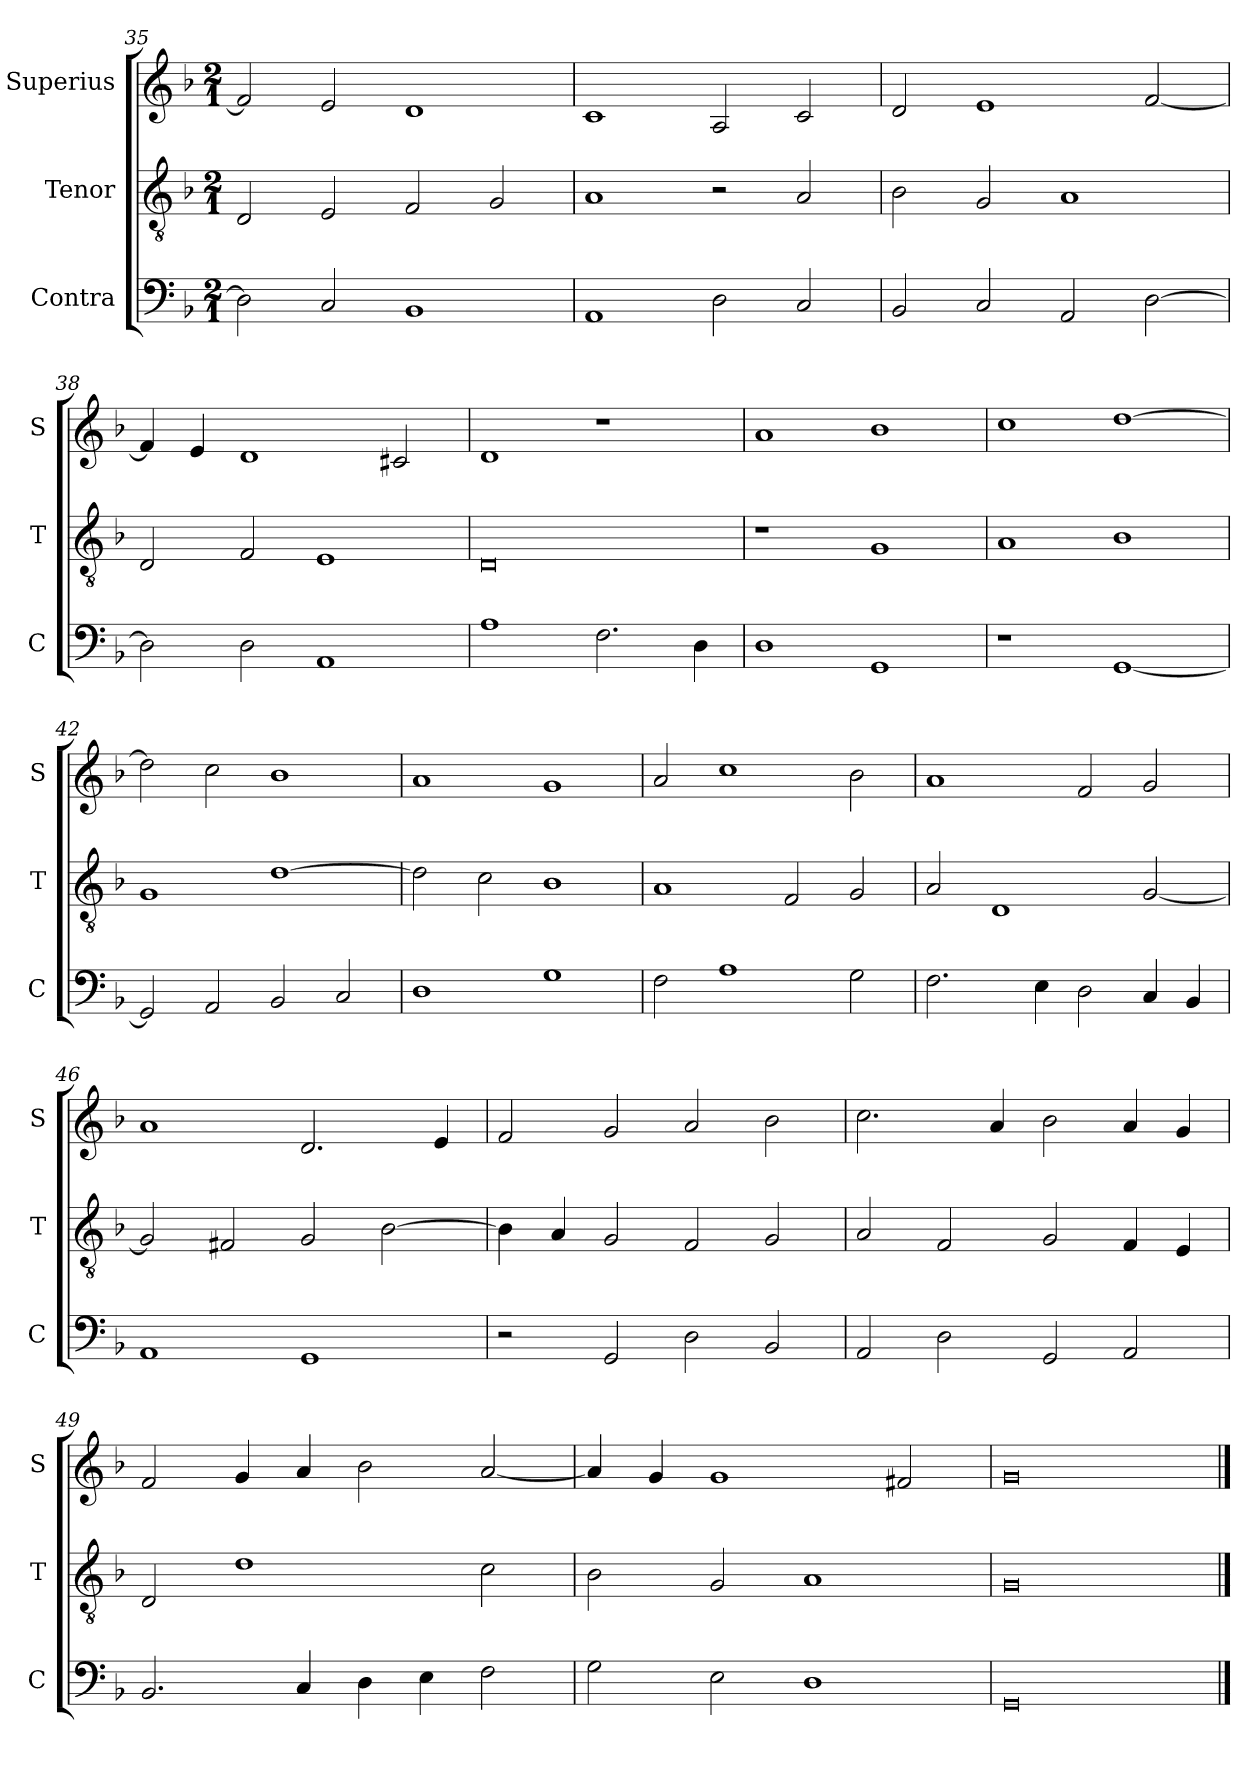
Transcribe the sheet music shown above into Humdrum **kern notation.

**kern	**kern	**kern
*part3	*part2	*part1
*staff3	*staff2	*staff1
*I"Contra	*I"Tenor	*I"Superius
*I'C	*I'T	*I'S
*clefF4	*clefGv2	*clefG2
*k[b-]	*k[b-]	*k[b-]
*M2/1	*M2/1	*M2/1
=35	=35	=35
2D]	2D	2f]
2C	2E	2e
1BB-	2F	1d
.	2G	.
=36	=36	=36
1AA	1A	1c
2D	2r	2A
2C	2A	2c
=37	=37	=37
2BB-	2B-	2d
2C	2G	1e
2AA	1A	.
[2D	.	[2f
=38	=38	=38
2D]	2D	4f]
.	.	4e
2D	2F	1d
1AA	1E	.
.	.	2c#X
=39	=39	=39
1A	0D	1d
2.F	.	1r
4D	.	.
=40	=40	=40
1D	1r	1a
1GG	1G	1b-
=41	=41	=41
1r	1A	1cc
[1GG	1B-	[1dd
=42	=42	=42
2GG]	1G	2dd]
2AA	.	2cc
2BB-	[1d	1b-
2C	.	.
=43	=43	=43
1D	2d]	1a
.	2c	.
1G	1B-	1g
=44	=44	=44
2F	1A	2a
1A	.	1cc
.	2F	.
2G	2G	2b-
=45	=45	=45
2.F	2A	1a
.	1D	.
4E	.	.
2D	.	2f
4C	[2G	2g
4BB-	.	.
=46	=46	=46
1AA	2G]	1a
.	2F#X	.
1GG	2G	2.d
.	[2B-	.
.	.	4e
=47	=47	=47
2r	4B-]	2f
.	4A	.
2GG	2G	2g
2D	2F	2a
2BB-	2G	2b-
=48	=48	=48
2AA	2A	2.cc
2D	2F	.
.	.	4a
2GG	2G	2b-
2AA	4F	4a
.	4E	4g
=49	=49	=49
2.BB-	2D	2f
.	1d	4g
4C	.	4a
4D	.	2b-
4E	.	.
2F	2c	[2a
=50	=50	=50
2G	2B-	4a]
.	.	4g
2E	2G	1g
1D	1A	.
.	.	2f#X
=51	=51	=51
0GG	0G	0g
==	==	==
*-	*-	*-
